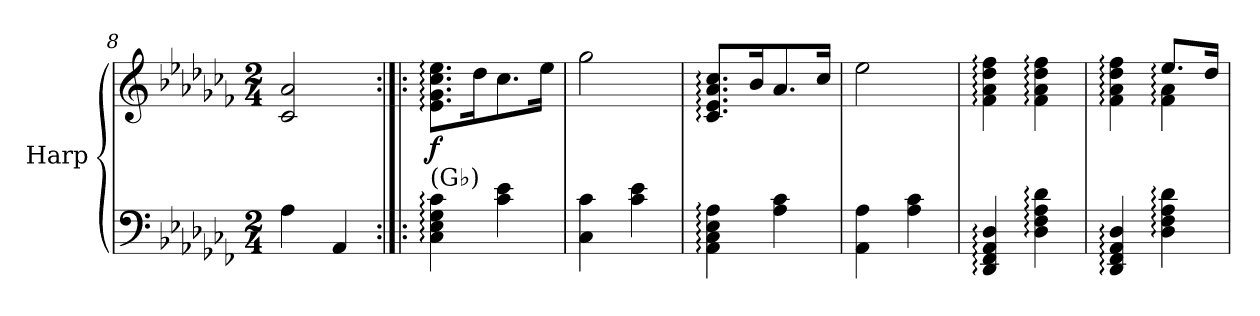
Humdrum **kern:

**kern	**kern	**dynam
*part1	*part1	*part1
*staff2	*staff1	*staff1/2
*I"Harp	*	*
*I'Hrp.	*	*
*clefF4	*clefG2	*
*k[b-e-a-d-g-c-f-]	*k[b-e-a-d-g-c-f-]	*
*M2/4	*M2/4	*
=8	=8	=8
4A-\	2c-/ 2a-/	.
4AA-/	.	.
=9:|!|:	=9:|!|:	=9:|!|:
!LO:TX:a:t=(G♭)	!	!
!	!	!LO:DY:b
4C-\: 4E-\: 4G-\: 4c-\:	8.e-\: 8.g-\: 8.cc-\: 8.ee-\:L	f
.	16dd-\K	.
4c-\ 4e-\	8.cc-\	.
.	16ee-\Jk	.
=10	=10	=10
4C-\ 4c-\	2gg-\	.
4c-\ 4e-\	.	.
=11	=11	=11
4AA-\: 4C-\: 4E-\: 4A-\:	8.c-/: 8.e-/: 8.a-/: 8.cc-/:L	.
.	16b-/K	.
4A-\ 4c-\	8.a-/	.
.	16cc-/Jk	.
=12	=12	=12
4AA-\ 4A-\	2ee-\	.
4A-\ 4c-\	.	.
!!LO:LB:g=z
=13	=13	=13
4DD-/: 4FF-/: 4AA-/: 4D-/:	4f-\: 4a-\: 4dd-\: 4ff-\:	.
4D-\: 4F-\: 4A-\: 4d-\:	4f-\: 4a-\: 4dd-\: 4ff-\:	.
=14	=14	=14
*	*^	*
4DD-/: 4FF-/: 4AA-/: 4D-/:	4f-\: 4a-\: 4dd-\: 4ff-\:	4ryy	.
4D-\: 4F-\: 4A-\: 4d-\:	8.ee-:/L	4f-\: 4a-\:	.
.	16dd-/Jk	.	.
*	*v	*v	*
=	=	=
*-	*-	*-
